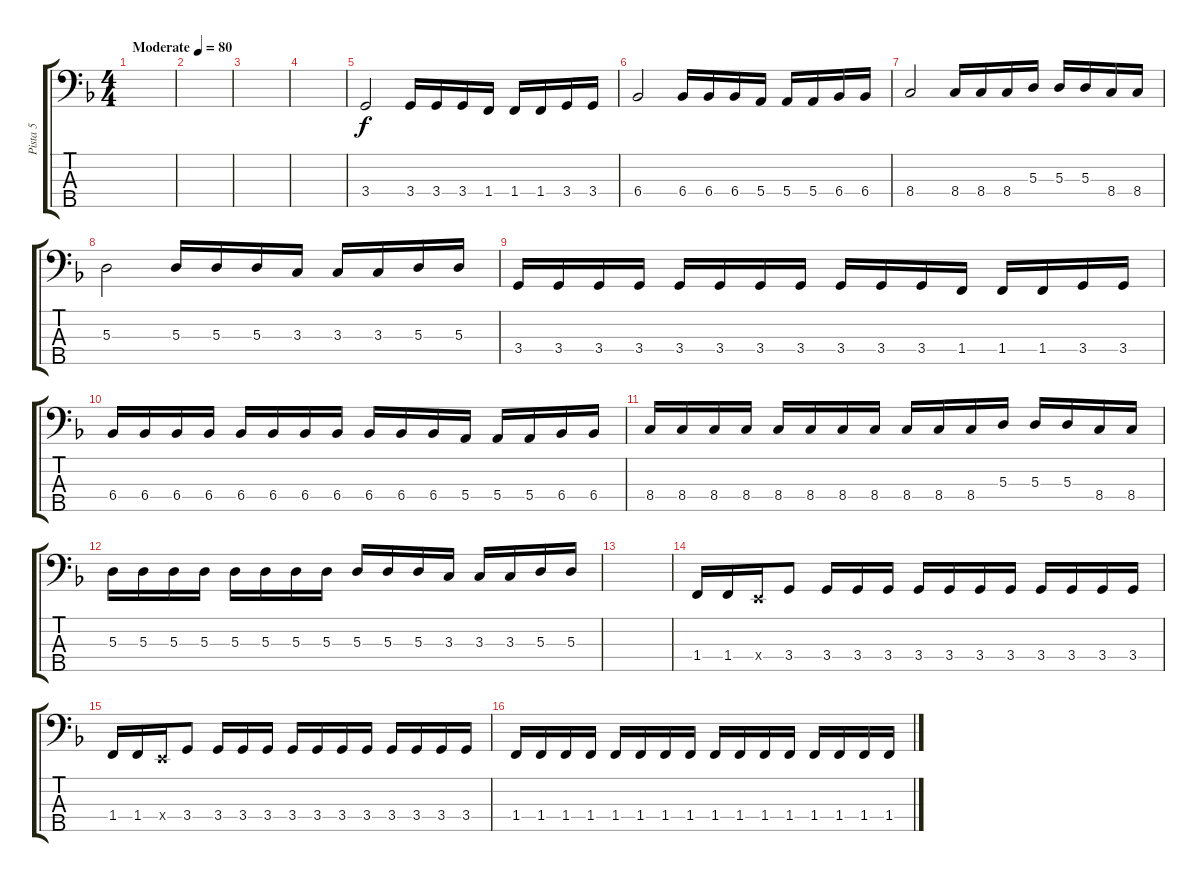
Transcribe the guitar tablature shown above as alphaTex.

\track ("Pista 5" "Pista 5") {instrument electricbassfinger}
\staff {score tabs}
\tuning (G2 D2 A1 E1 B0) {hide}
\ts (4 4)
\tempo (80 "Moderate")
\clef f4
\ks f
|
|
|
|
3.4.2 3.4.16 3.4.16 3.4.16 1.4.16 1.4.16 1.4.16 3.4.16 3.4.16 |
6.4.2 6.4.16 6.4.16 6.4.16 5.4.16 5.4.16 5.4.16 6.4.16 6.4.16 |
8.4.2 8.4.16 8.4.16 8.4.16 5.3.16 5.3.16 5.3.16 8.4.16 8.4.16 |
5.3.2 5.3.16 5.3.16 5.3.16 3.3.16 3.3.16 3.3.16 5.3.16 5.3.16 |
3.4.16 3.4.16 3.4.16 3.4.16 3.4.16 3.4.16 3.4.16 3.4.16 3.4.16 3.4.16 3.4.16 1.4.16 1.4.16 1.4.16 3.4.16 3.4.16 |
6.4.16 6.4.16 6.4.16 6.4.16 6.4.16 6.4.16 6.4.16 6.4.16 6.4.16 6.4.16 6.4.16 5.4.16 5.4.16 5.4.16 6.4.16 6.4.16 |
8.4.16 8.4.16 8.4.16 8.4.16 8.4.16 8.4.16 8.4.16 8.4.16 8.4.16 8.4.16 8.4.16 5.3.16 5.3.16 5.3.16 8.4.16 8.4.16 |
5.3.16 5.3.16 5.3.16 5.3.16 5.3.16 5.3.16 5.3.16 5.3.16 5.3.16 5.3.16 5.3.16 3.3.16 3.3.16 3.3.16 5.3.16 5.3.16 |
|
1.4.16 1.4.16 0.4{x}.16 3.4.8 3.4.16 3.4.16 3.4.16 3.4.16 3.4.16 3.4.16 3.4.16 3.4.16 3.4.16 3.4.16 3.4.16 |
1.4.16 1.4.16 0.4{x}.16 3.4.8 3.4.16 3.4.16 3.4.16 3.4.16 3.4.16 3.4.16 3.4.16 3.4.16 3.4.16 3.4.16 3.4.16 |
1.4.16 1.4.16 1.4.16 1.4.16 1.4.16 1.4.16 1.4.16 1.4.16 1.4.16 1.4.16 1.4.16 1.4.16 1.4.16 1.4.16 1.4.16 1.4.16
